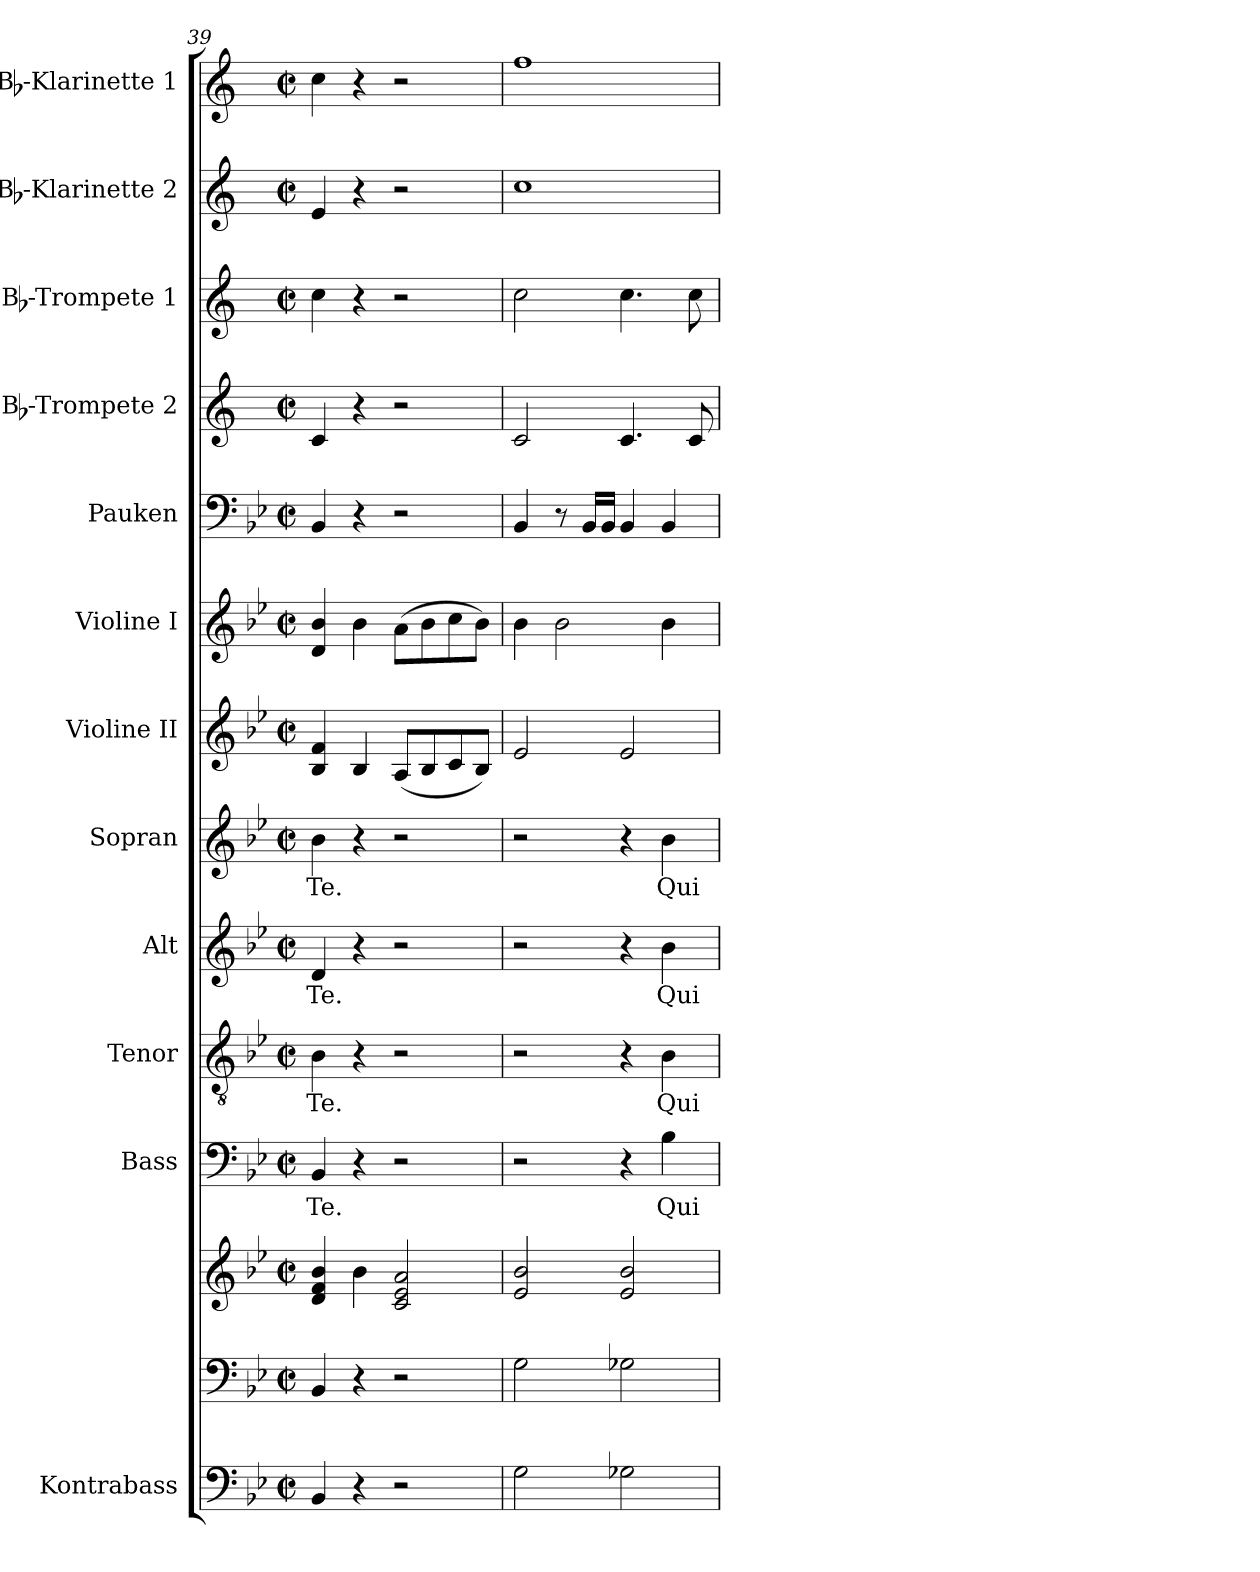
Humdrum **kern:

**kern	**kern	**kern	**kern	**text	**kern	**text	**kern	**text	**kern	**text	**kern	**kern	**kern	**kern	**kern	**kern	**kern
*part13	*part12	*part12	*part11	*part11	*part10	*part10	*part9	*part9	*part8	*part8	*part7	*part6	*part5	*part4	*part3	*part2	*part1
*staff14	*staff13	*staff12	*staff11	*staff11	*staff10	*staff10	*staff9	*staff9	*staff8	*staff8	*staff7	*staff6	*staff5	*staff4	*staff3	*staff2	*staff1
*I"Kontrabass	*	*	*I"Bass	*	*I"Tenor	*	*I"Alt	*	*I"Sopran	*	*I"Violine II	*I"Violine I	*I"Pauken	*I"Bb-Trompete 2	*I"Bb-Trompete 1	*I"Bb-Klarinette 2	*I"Bb-Klarinette 1
*I'Kb.	*	*	*I'B.	*	*I'T.	*	*I'A.	*	*I'S.	*	*I'Vl. II	*I'Vl. I	*I'Pk.	*I'Bb Trp. 2	*I'Bb Trp. 1	*I'Bb Kl. 2	*I'Bb Kl. 1
*clefF4	*clefF4	*clefG2	*clefF4	*	*clefGv2	*	*clefG2	*	*clefG2	*	*clefG2	*clefG2	*clefF4	*clefG2	*clefG2	*clefG2	*clefG2
*ITrd7c12	*	*	*	*	*	*	*	*	*	*	*	*	*	*ITrd1c2	*ITrd1c2	*ITrd1c2	*ITrd1c2
*k[b-e-]	*k[b-e-]	*k[b-e-]	*k[b-e-]	*	*k[b-e-]	*	*k[b-e-]	*	*k[b-e-]	*	*k[b-e-]	*k[b-e-]	*k[b-e-]	*k[b-e-]	*k[b-e-]	*k[b-e-]	*k[b-e-]
*B-:	*B-:	*B-:	*B-:	*	*B-:	*	*B-:	*	*B-:	*	*B-:	*B-:	*B-:	*B-:	*B-:	*B-:	*B-:
*M2/2	*M2/2	*M2/2	*M2/2	*	*M2/2	*	*M2/2	*	*M2/2	*	*M2/2	*M2/2	*M2/2	*M2/2	*M2/2	*M2/2	*M2/2
*met(c|)	*met(c|)	*met(c|)	*met(c|)	*	*met(c|)	*	*met(c|)	*	*met(c|)	*	*met(c|)	*met(c|)	*met(c|)	*met(c|)	*met(c|)	*met(c|)	*met(c|)
=39	=39	=39	=39	=39	=39	=39	=39	=39	=39	=39	=39	=39	=39	=39	=39	=39	=39
!	!	!	!	!LO:LY:b	!	!LO:LY:b	!	!LO:LY:b	!	!LO:LY:b	!	!	!	!	!	!	!
4BBB-/	4BB-/	4d/ 4f/ 4b-/	4BB-/	Te.	4B-\	Te.	4d/	Te.	4b-\	Te.	4B-/ 4f/	4d/ 4b-/	4BB-/	4B-/	4b-\	4d/	4b-\
4r	4r	4b-\	4r	.	4r	.	4r	.	4r	.	4B-/	4b-\	4r	4r	4r	4r	4r
2r	2r	2c/ 2e-/ 2a/	2r	.	2r	.	2r	.	2r	.	(<8A/L	(>8a\L	2r	2r	2r	2r	2r
.	.	.	.	.	.	.	.	.	.	.	8B-/	8b-\	.	.	.	.	.
.	.	.	.	.	.	.	.	.	.	.	8c/	8cc\	.	.	.	.	.
.	.	.	.	.	.	.	.	.	.	.	8B-/J)	8b-\J)	.	.	.	.	.
!!LO:PB:g=z
=40	=40	=40	=40	=40	=40	=40	=40	=40	=40	=40	=40	=40	=40	=40	=40	=40	=40
2GG\	2G\	2e-/ 2b-/	2r	.	2r	.	2r	.	2r	.	2e-/	4b-\	4BB-/	2B-/	2b-\	1b-	1ee-
.	.	.	.	.	.	.	.	.	.	.	.	2b-\	8r	.	.	.	.
.	.	.	.	.	.	.	.	.	.	.	.	.	16BB-/LL	.	.	.	.
.	.	.	.	.	.	.	.	.	.	.	.	.	16BB-/JJ	.	.	.	.
2GG-X\	2G-X\	2e-/ 2b-/	4r	.	4r	.	4r	.	4r	.	2e-/	.	4BB-/	4.B-/	4.b-\	.	.
!	!	!	!	!LO:LY:b	!	!LO:LY:b	!	!LO:LY:b	!	!LO:LY:b	!	!	!	!	!	!	!
.	.	.	4B-\	Qui	4B-\	Qui	4b-\	Qui	4b-\	Qui	.	4b-\	4BB-/	.	.	.	.
.	.	.	.	.	.	.	.	.	.	.	.	.	.	8B-/	8b-\	.	.
=	=	=	=	=	=	=	=	=	=	=	=	=	=	=	=	=	=
*-	*-	*-	*-	*-	*-	*-	*-	*-	*-	*-	*-	*-	*-	*-	*-	*-	*-
